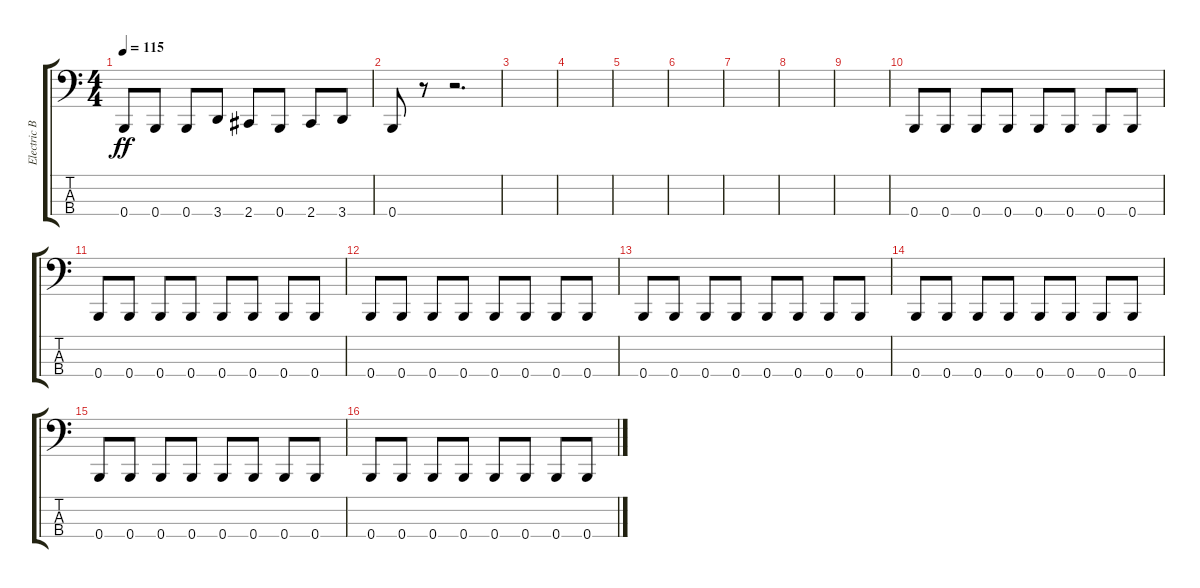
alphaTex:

\track ("Electric Bass" "Electric B") {instrument electricbassfinger}
\staff {score tabs}
\tuning (D2 A1 E1 B0) {hide}
\ts (4 4)
\tempo 115
\clef f4
\ks c
0.4.8{dy ff} 0.4.8 0.4.8 3.4.8 2.4.8 0.4.8 2.4.8 3.4.8 |
0.4.8 r.8 r.2{d} |
|
|
|
|
|
|
|
0.4.8 0.4.8 0.4.8 0.4.8 0.4.8 0.4.8 0.4.8 0.4.8 |
0.4.8 0.4.8 0.4.8 0.4.8 0.4.8 0.4.8 0.4.8 0.4.8 |
0.4.8 0.4.8 0.4.8 0.4.8 0.4.8 0.4.8 0.4.8 0.4.8 |
0.4.8 0.4.8 0.4.8 0.4.8 0.4.8 0.4.8 0.4.8 0.4.8 |
0.4.8 0.4.8 0.4.8 0.4.8 0.4.8 0.4.8 0.4.8 0.4.8 |
0.4.8 0.4.8 0.4.8 0.4.8 0.4.8 0.4.8 0.4.8 0.4.8 |
0.4.8 0.4.8 0.4.8 0.4.8 0.4.8 0.4.8 0.4.8 0.4.8
